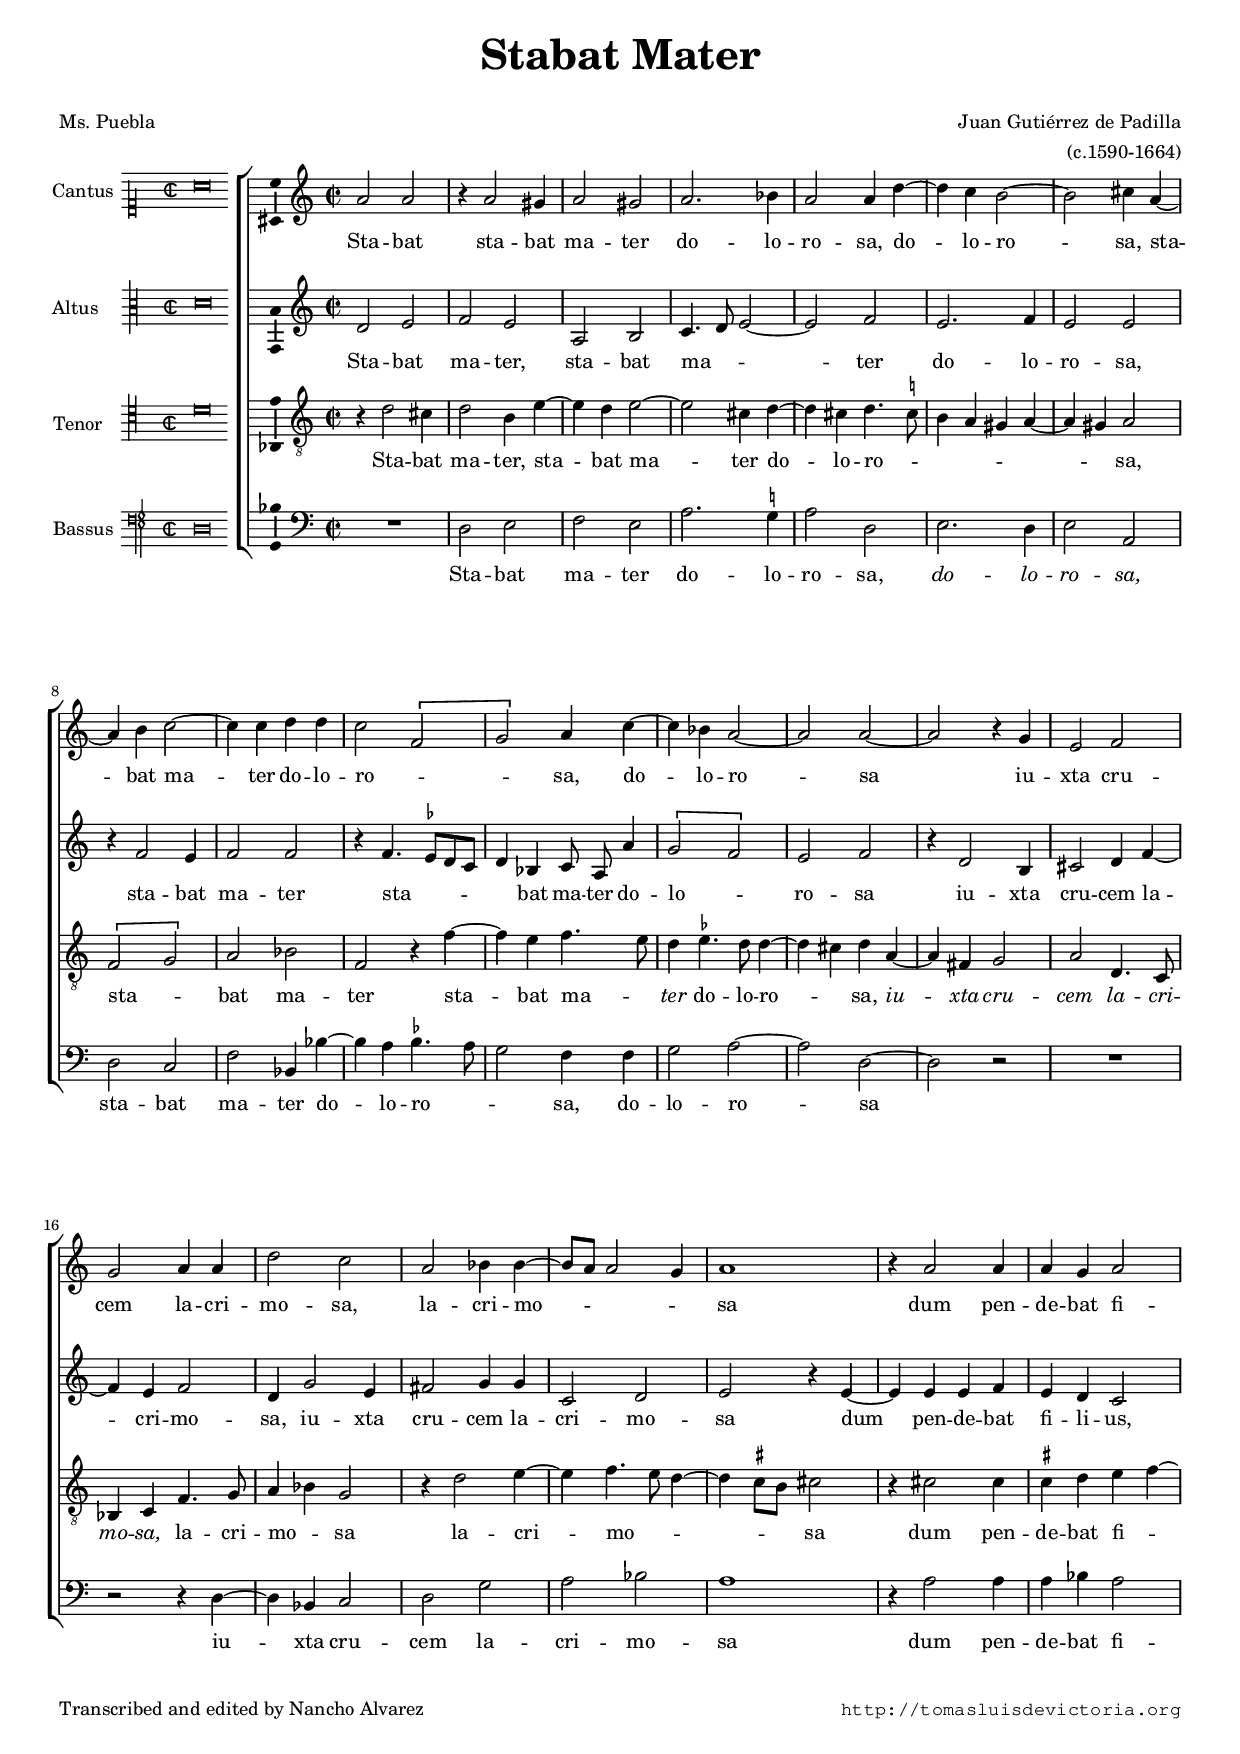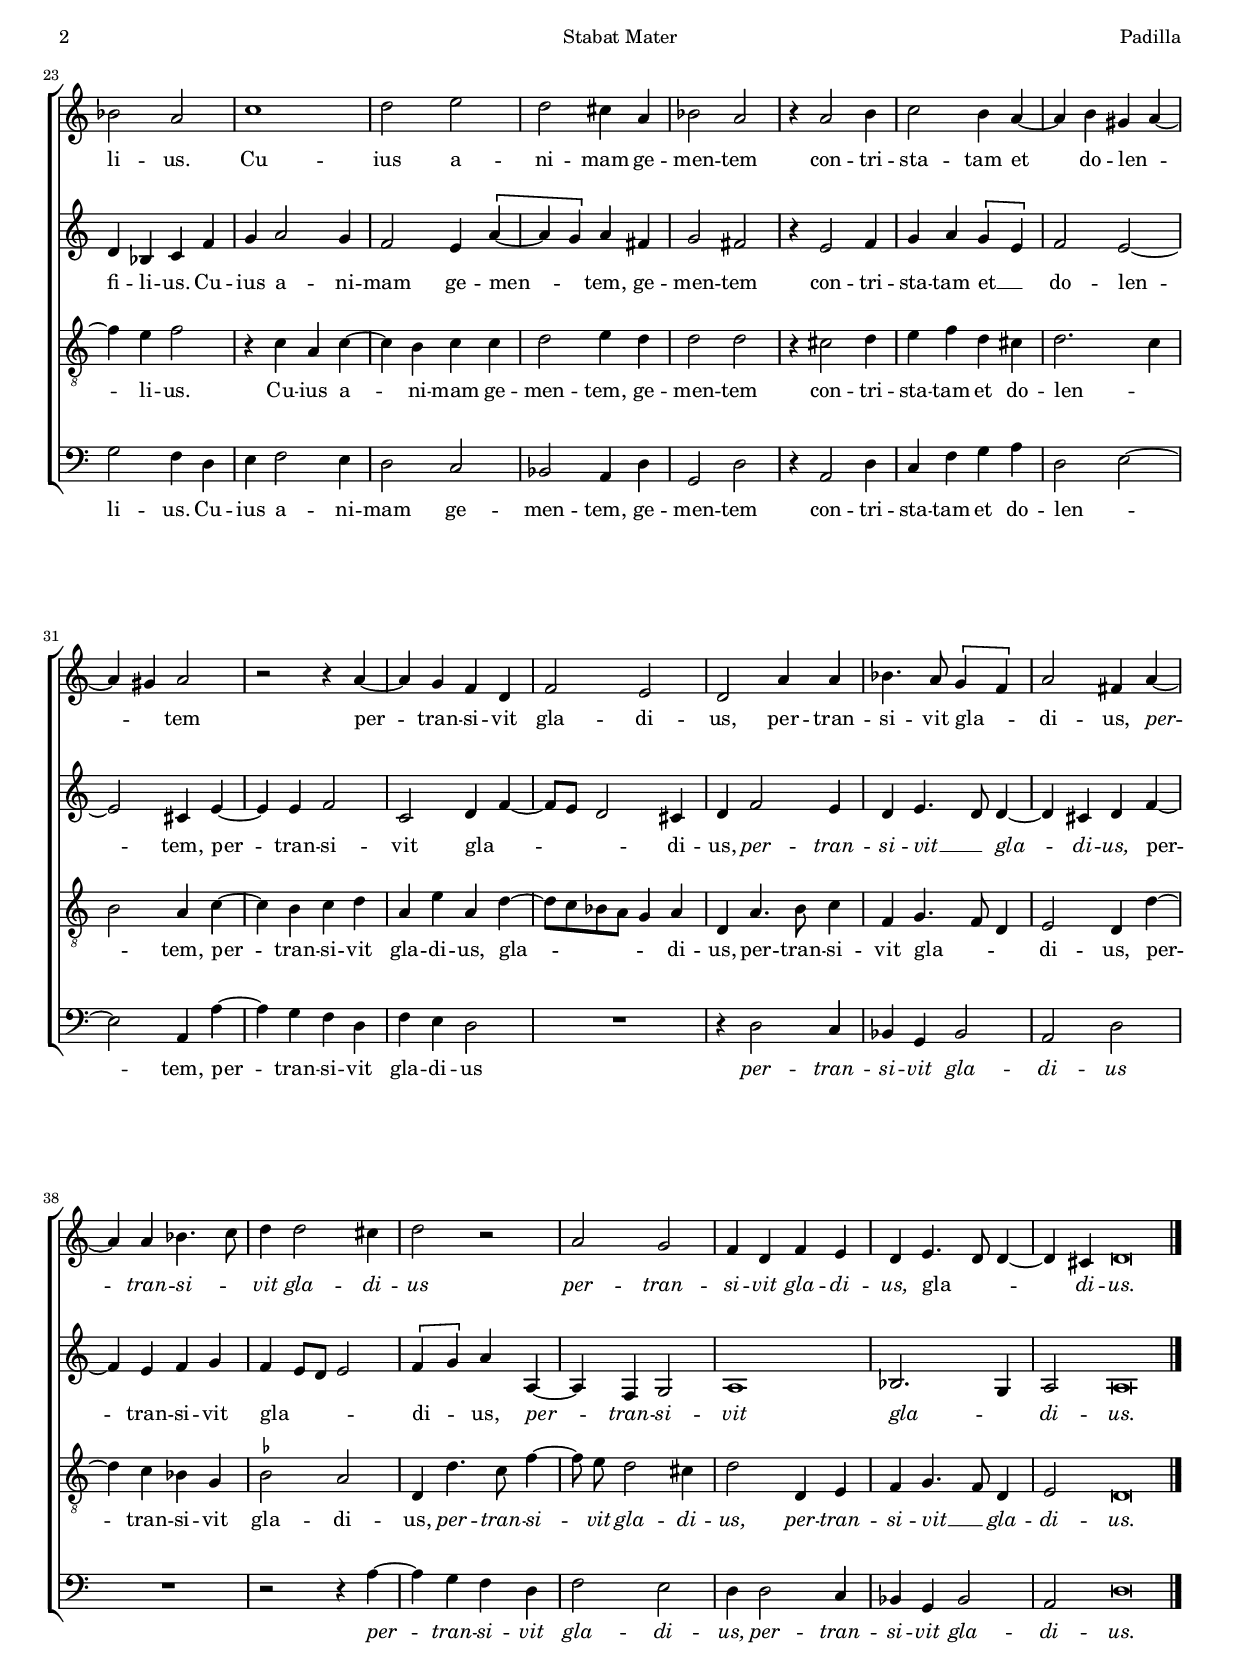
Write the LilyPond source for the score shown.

\version "2.18.0"

#(set-default-paper-size "a4")
#(set-global-staff-size 16.3)
#(ly:set-option 'point-and-click #f)
%mobile -s15.5 -i3.2

italicas=\override LyricText.font-shape = #'italic
rectas=\override LyricText.font-shape = #'upright
ss=\once \set suggestAccidentals = ##t
incipitwidth = 18
mtempo={\tempo 4 = 80}
mtempob={\tempo 4 = 40}

htitle="Stabat Mater"
hcomposer="Padilla"

\header {
	title=\markup{\fontsize #3 "Stabat Mater"}
	subtitle=" "
%	subsubtitle=\markup{\column{" " " "}}
	composer=\markup{\right-column{"Juan Gutiérrez de Padilla" "(c.1590-1664)"}}
        pdfauthor=\composer
        % Ioannes De Padilla
	%opus="(-)"
	poet=\markup{"Ms. Puebla"} % 15?
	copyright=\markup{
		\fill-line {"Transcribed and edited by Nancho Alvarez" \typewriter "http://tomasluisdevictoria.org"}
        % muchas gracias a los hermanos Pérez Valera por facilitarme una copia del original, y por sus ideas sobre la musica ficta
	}
%	tagline=""
}


%%%%%%%%%%%%%%%%%%%%%%%%%%%%%%%%%%%%%%%%%%%%%%%%%%%%%%%%%%%%%%%%%%%%%%%%%%%%%5

global={\key c \major \time 2/2 \skip 1*44 \bar "|."
}

cantus={
	a'2 a' |
	r4 a'2 gis'4 |
	a'2 gis' |
	a'2. bes'4 |
%5
	a'2 a'4 d'' ~ |
	d'' c'' b'2 ~ |
	b' cis''4 a' ~ |
	a' b' c''2 ~ |
	c''4 c'' d'' d'' |
%10
	c''2 \[f' | % ligadura curva
	g'\] a'4 c'' ~ |
	c'' bes' a'2 ~ |
	a' a' ~ |
	a' r4 g' |
%15
	e'2 f' |
	g' a'4 a' |
	d''2 c'' |
	a' bes'4 bes' ~ |
	bes'8 a' a'2 g'4 |
%20
	a'1 |
	r4 a'2 a'4 |
	a' g' a'2 |
	bes' a' |
	c''1 |
%25
	d''2 e'' |
	d'' cis''4 a' |
	bes'2 a' |
	r4 a'2 b'4 | % bes ?
	c''2 b'4 a' ~ | % bes ?
%30
	a' b' gis' a' ~ |
	a' gis' a'2 |
	r r4 a' ~ |
	a' g' f' d' |
	f'2 e' |
%35
	d' a'4 a' |
	bes'4. a'8 \[g'4 f'\] |
	a'2 fis'4 a' ~ |
	a' a' bes'4. c''8 |
	d''4 d''2 cis''4 |
%40
	d''2 r |
	a' g' |
	f'4 d' f' e' |
	d' e'4. d'8 d'4 ~ |
	d' cis' \mtempob d'\breve*1/4 |

}

% el alto está a la izda abajo (lugar habitual del tenor)
altus={
	d'2 e' |
	f' e' |
	a b |
	c'4. d'8 e'2 ~ |
%5
	e' f' | % fis' ?
	e'2. f'4 |
	e'2 e' |
	r4 f'2 e'4 |
	f'2 f' |
%10
	r4 f'4. \ss ees'8 d' c' |
	\set Staff.autoBeaming = ##f
	d'4 bes c'8 a a'4 |
	\set Staff.autoBeaming = ##t
	\[g'2 f'\] | % chequear que ligadura romboide con plica a la izda es breve-breve
	e' f' |
	r4 d'2 b4 |
%15
	cis'2 d'4 f' ~ |
	f' e' f'2 |
	d'4 g'2 e'4 |
	fis'2 g'4 g' |
	c'2 d' |
%20
	e' r4 e' ~ |
	e' e' e' f' |
	e' d' c'2 |
	d'4 bes c' f' |
	g' a'2 g'4 |
%25
	f'2 e'4 \[a' ~ | % ligadura curva
	a' g'\] a' fis' |
	g'2 fis' |
	r4 e'2 f'4 |
	g' a' \[g' e'\] |
%30
	f'2 e' ~ |
	e' cis'4 e' ~ |
	e' e' f'2 |
	c' d'4 f' ~ |
	f'8 e' d'2 cis'4 |
%35
	d' f'2 e'4 |
	d' e'4. d'8 d'4 ~ |
	d' cis' d' f' ~ |
	f' e' f' g' |
	f' e'8 d' e'2 |
%40
	\[f'4 g'\] a' a ~ |
	a f g2 |
	a1 |
	bes2. g4 |
	a2 a\breve*1/4 |

}

tenor={
	r4 d'2 cis'4 |
	d'2 b4 e' ~ |
	e' d' e'2 ~ |
	e' cis'4 d' ~ |
%5
	d' cis' d'4. \ss c'8 |
	b4 a gis a ~ |
	a gis a2 |
	\[f g\] |
	a bes |
%10
	f r4 f' ~ |
	f' e' f'4. e'8 |
	d'4 \ss ees'4. d'8 d'4 ~ |
	d' cis' d' a ~ |
	a fis g2 |
%15
	a d4. c8 |
	bes,4 c f4. g8 |
	a4 bes g2 |
	r4 d'2 e'4 ~ |
	e' f'4. e'8 d'4 ~ |
%20
	d' \ss cis'8 b cis'!2 |
	r4 cis'2 cis'4 |
	\ss cis' d' e' f' ~ |
	f' e' f'2 |
	r4 c' a c' ~ |
%25
	c' b c' c' |
	d'2 e'4 d' |
	d'2 d' |
	r4 cis'2 d'4 |
	e' f' d' cis' |
%30
	d'2. c'4 |
	b2 a4 c' ~ |
	c' b c' d' |
	a e' a d' ~ |
	d'8 c' bes a g4 a |
%35
	d a4. b8 c'4 |
	f g4. f8 d4 |
	e2 d4 d' ~ |
	d' c' bes g |
	\ss bes2 a |
%40
	d4 d'4. c'8 f'4 ~ |
	\set Staff.autoBeaming = ##f
	f'8 e' d'2 cis'4 |
	\set Staff.autoBeaming = ##t
	d'2 d4 e |
	f g4. f8 d4 |
	e2 d\breve*1/4
}

bassus={
	R1*4/4 |
	d2 e |
	f e |
	a2. \ss g!4 | % gis
%5
	a2 d |
	e2. d4 |
	e2 a, |
	d c |
	f bes,4 bes ~ |
%10
	bes a \ss bes4. a8 |
	g2 f4 f |
	g2 a ~ |
	a d ~ |
	d r |
%15
	R1*4/4 |
	r2 r4 d ~ |
	d bes, c2 |
	d g |
	a bes |
%20
	a1 |
	r4 a2 a4 |
	a bes a2 |
	g f4 d |
	e f2 e4 |
%25
	d2 c |
	bes, a,4 d |
	g,2 d |
	r4 a,2 d4 |
	c f g a |
%30
	d2 e ~ |
	e a,4 a ~ |
	a g f d |
	f e d2 |
	R1*4/4 |
%35
	r4 d2 c4 |
	bes, g, bes,2 |
	a, d |
	R1*4/4 |
	r2 r4 a ~ |
%40
	a g f d |
	f2 e |
	d4 d2 c4 |
	bes, g, bes,2 |
	a, d\breve*1/4

}

textocantus=\lyricmode{
Sta -- bat sta -- bat ma -- ter do -- lo -- ro -- sa, % dolorossa
do -- _ lo -- ro -- _ sa,
sta -- _ bat ma -- _ ter do -- lo -- ro -- _ _ sa,
do -- _ lo -- ro -- _ sa _
iu -- xta cru -- cem la -- cri -- mo -- sa, % cruçem
la -- cri -- mo -- _ _ _ _ sa
dum pen -- de -- bat fi -- li -- us. 
Cu -- ius a -- ni -- mam ge -- men -- tem
con -- tri -- sta -- tam et _ do -- len -- _ _ _ tem
per -- _ tran -- si -- vit gla -- di -- us, % pertransçiuit
per -- tran -- si -- vit gla -- _ di -- us,
\italicas
per -- _ tran -- si -- _ vit gla -- di -- us
per -- tran -- si -- vit gla -- di -- us,
\rectas
gla -- _ _ _ \italicas di -- us. % no está claro dónde van las 2 últimas sílabas
}

textoaltus=\lyricmode{
Sta -- bat ma -- ter,
sta -- bat ma -- _ _ _ ter
do -- lo -- ro -- sa,
sta -- bat ma -- ter
sta -- _ _ _ _ bat ma -- ter do -- lo -- _ ro -- sa
iu -- xta cru -- cem la -- _ cri -- mo -- sa,
iu -- xta cru -- cem la -- cri -- mo -- sa
dum _ pen -- de -- bat fi -- li -- us,
fi -- li -- us.
Cu -- ius a -- ni -- mam ge -- men -- _ _ tem,
ge -- men -- tem
con -- tri -- sta -- tam et __ _ do -- len -- _ tem,
per -- _ tran -- si -- vit gla -- _ _ _ _ di -- us,
\italicas
per -- tran -- si -- vit __ _ gla -- _ di -- us,
\rectas
per -- _ tran -- si -- vit gla -- _ _ _ di -- _ us,
\italicas
per -- _ tran -- si -- vit gla -- _ di -- us.
}

textotenor=\lyricmode{
Sta -- bat ma -- ter,
sta -- _ bat ma -- _ ter do -- _ lo -- ro -- _ _ _ _ _ _ _ sa,
sta -- _ bat ma -- ter
sta -- _ bat ma -- _ \italicas ter \rectas % ma -- ter
do -- lo -- ro -- _ _ sa, 
\italicas 
iu -- _ xta cru -- cem
la -- cri -- mo -- sa,
\rectas
% lo que dice el original es: lacrimossa. iuxta cruçem
la -- cri -- mo -- _ sa
la -- cri -- _ mo -- _ _ _ _ _ sa
dum pen -- de -- bat fi -- _ _ li -- us.
Cu -- ius a -- _ ni -- mam ge -- men -- tem,
ge -- men -- tem
con -- tri -- sta -- tam et do -- len -- _ _ tem,
per -- _ tran -- si -- vit gla -- di -- us,
gla -- _ _ _ _ _ di -- us,
per -- tran -- si -- vit gla -- _ _ di -- us,
per -- _ tran -- si -- vit gla -- di -- us,
\italicas
per -- tran -- si -- _ vit gla -- di -- us,
per -- tran -- si -- vit __ _ gla -- di -- us.
}

textobassus=\lyricmode{
Sta -- bat ma -- ter do -- lo -- ro -- sa,
\italicas
do -- lo -- ro -- sa,
\rectas
sta -- bat ma -- ter do -- _ lo -- ro -- _ _ sa,
do -- lo -- ro -- _ sa _
iu -- _ xta cru -- cem la -- cri -- mo -- sa
dum pen -- de -- bat fi -- li -- us.
Cu -- ius a -- ni -- mam
ge -- men -- tem,
ge -- men -- tem
con -- tri -- sta -- tam
et do -- len -- _ _ tem,
per -- _ tran -- si -- vit gla -- di -- us
\italicas
per -- tran -- si -- vit gla -- di -- us
per -- _ tran -- si -- vit gla -- di -- us,
per -- tran -- si -- vit gla -- di -- us. % no hay ij
}


incipitcantus=\markup{
	\score{
		{ 
		\set Staff.instrumentName="Cantus "
		\override NoteHead.style = #'neomensural
		\override Staff.TimeSignature.style = #'neomensural
		\cadenzaOn 
		\clef "petrucci-c1"
		\key c \major
		\time 2/2
                a'\breve
		} 

	\layout { line-width=\incipitwidth indent = 0 }
	}
}

incipitaltus=\markup{
	\score{
		{ 
		\set Staff.instrumentName="Altus    "
		\override NoteHead.style = #'neomensural 
		\override Staff.TimeSignature.style = #'neomensural
		\cadenzaOn 
		\clef "petrucci-c3"
		\key c \major
		\time 2/2
                d'\breve
		} 
	\layout { line-width=\incipitwidth indent = 0 }
	}
}


incipittenor=\markup{
	\score{
		{ 
		\set Staff.instrumentName="Tenor   "
		\override NoteHead.style = #'neomensural 
		\override Staff.TimeSignature.style = #'neomensural
		\cadenzaOn 
		\clef "petrucci-c4"
		\key c \major
		\time 2/2
                d'\breve
		} 
	\layout { line-width=\incipitwidth indent=0 }
	}
}

incipitbassus=\markup{
	\score{
		{ 
		\set Staff.instrumentName="Bassus "
		\override NoteHead.style = #'neomensural
		\override Staff.TimeSignature.style = #'neomensural
		\cadenzaOn 
		\clef "petrucci-f4"
		\key c \major
		\time 2/2
                d\breve
		} 
	\layout { line-width=\incipitwidth indent = 0 }
	}
}

%\layout {
%       \context {\Voice
%               \remove Ligature_bracket_engraver
%               \consists Mensural_ligature_engraver
%       }
%       line-width=\incipitwidth
%       indent = 0
%}

\score {\transpose c' c'{
\new ChoirStaff<<

	\new Staff <<\global
	\new Voice="v1" {
		\set Staff.instrumentName=\incipitcantus
		\clef "treble"
		\cantus }
	\new Lyrics \lyricsto "v1" {\textocantus }
	>>

	\new Staff <<\global
	\new Voice="v2" {
		\set Staff.instrumentName=\incipitaltus
		\clef "treble"
		\altus }
	\new Lyrics \lyricsto "v2" {\textoaltus }
	>>
	
	\new Staff <<\global
	\new Voice="v3" {
		\set Staff.instrumentName=\incipittenor
		\clef "G_8"
		\tenor }
	\new Lyrics \lyricsto "v3" {\textotenor }
	>>

	\new Staff <<\global
	\new Voice="v4" {
		\set Staff.instrumentName=\incipitbassus
		\clef "bass"
		\bassus }
	\new Lyrics \lyricsto "v4" {\textobassus }
	>>
	
>>

	} % transpose

\layout{ 
	\context {\Lyrics 
		\override VerticalAxisGroup.staff-affinity = #UP
		\override VerticalAxisGroup.nonstaff-relatedstaff-spacing =
			#'((basic-distance . 0) (minimum-distance . 0) (padding . 1))
		%\override LyricText.font-size = #1.2
		\override LyricHyphen.minimum-distance = #0.5
	}
	\context {\Score 
		tempoHideNote = ##t
		\override BarNumber.padding = #2 
	}
	\context {\Voice 
		melismaBusyProperties = #'()
		%autoBeaming = ##f
	}
	\context {\Staff 
                %\RemoveEmptyStaves
                %\override VerticalAxisGroup.remove-first = ##t
		\override VerticalAxisGroup.staff-staff-spacing =
			#'((basic-distance . 11) (minimum-distance . 0) (padding . 1))
		\consists Ambitus_engraver 
		\override LigatureBracket.padding = #1
	}
}

%\midi { \mtempo }

}


\paper{
	evenHeaderMarkup=\markup  \fill-line { \fromproperty #'page:page-number-string \htitle \hcomposer }
	oddHeaderMarkup= \markup  \fill-line { \on-the-fly #not-first-page \hcomposer \on-the-fly #not-first-page \htitle \on-the-fly #not-first-page \fromproperty #'page:page-number-string }
	%system-count=7
	%page-count = 2
	ragged-last-bottom = ##f
	indent=3.2\cm
	system-system-spacing =
	#'((basic-distance . 20) (minimum-distance . 0) (padding . 5))
	top-system-spacing = % header
	#'((basic-distance . 8) (minimum-distance . 0) (padding . 0))
	last-bottom-spacing = % footer
	#'((basic-distance . 12) (minimum-distance . 0) (padding . 0))

}
